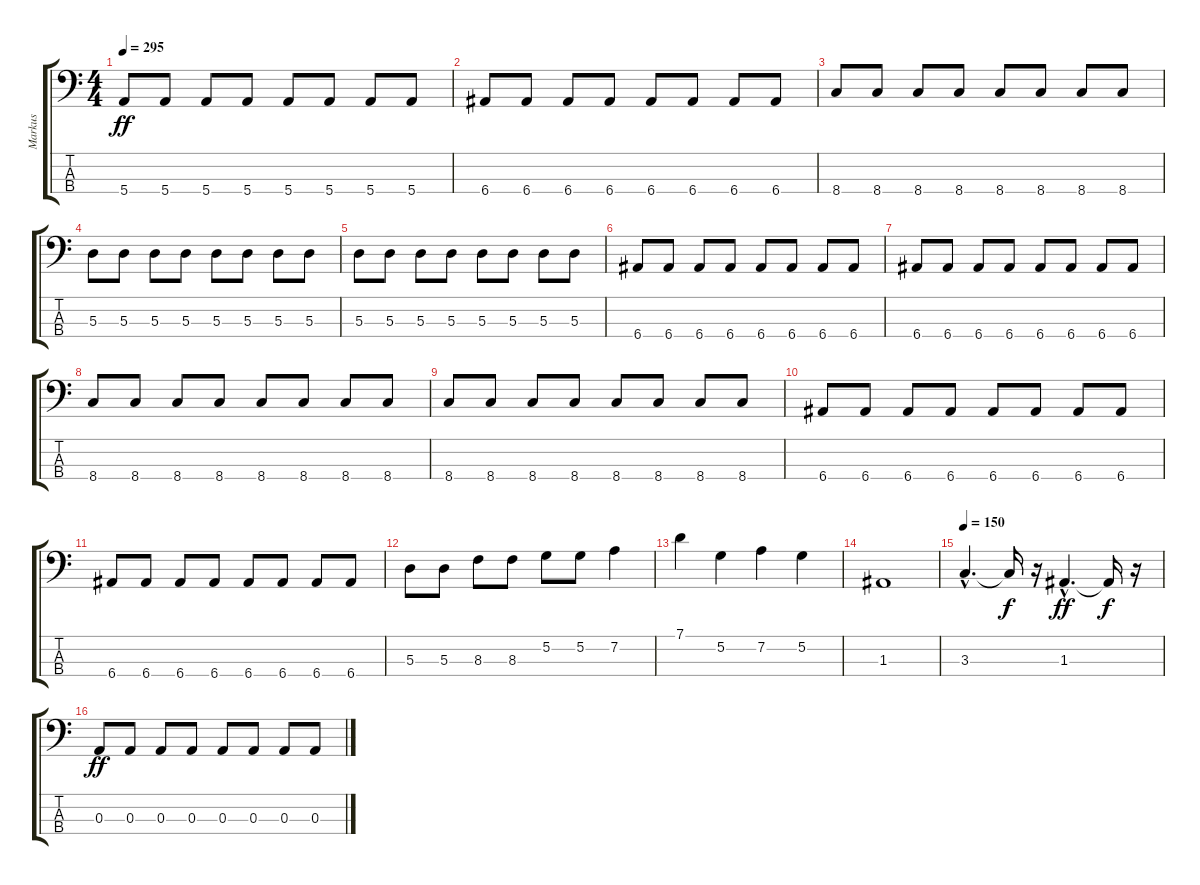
\track ("Markus" "Markus") {instrument electricbassfinger}
\staff {score tabs}
\tuning (G2 D2 A1 E1) {hide}
\ts (4 4)
\tempo 295
\clef f4
\ks c
5.4.8{dy ff} 5.4.8 5.4.8 5.4.8 5.4.8 5.4.8 5.4.8 5.4.8 |
6.4.8 6.4.8 6.4.8 6.4.8 6.4.8 6.4.8 6.4.8 6.4.8 |
8.4.8 8.4.8 8.4.8 8.4.8 8.4.8 8.4.8 8.4.8 8.4.8 |
5.3.8 5.3.8 5.3.8 5.3.8 5.3.8 5.3.8 5.3.8 5.3.8 |
5.3.8 5.3.8 5.3.8 5.3.8 5.3.8 5.3.8 5.3.8 5.3.8 |
6.4.8 6.4.8 6.4.8 6.4.8 6.4.8 6.4.8 6.4.8 6.4.8 |
6.4.8 6.4.8 6.4.8 6.4.8 6.4.8 6.4.8 6.4.8 6.4.8 |
8.4.8 8.4.8 8.4.8 8.4.8 8.4.8 8.4.8 8.4.8 8.4.8 |
8.4.8 8.4.8 8.4.8 8.4.8 8.4.8 8.4.8 8.4.8 8.4.8 |
6.4.8 6.4.8 6.4.8 6.4.8 6.4.8 6.4.8 6.4.8 6.4.8 |
6.4.8 6.4.8 6.4.8 6.4.8 6.4.8 6.4.8 6.4.8 6.4.8 |
5.3.8 5.3.8 8.3.8 8.3.8 5.2.8 5.2.8 7.2.4 |
7.1.4 5.2.4 7.2.4 5.2.4 |
1.3.1 |
\tempo 150
3.3{hac}.4{d} 3.3{t}.16{dy f} r.16 1.3{hac}.4{d dy ff} 1.3{t}.16{dy f} r.16 |
0.3.8{dy ff} 0.3.8 0.3.8 0.3.8 0.3.8 0.3.8 0.3.8 0.3.8
